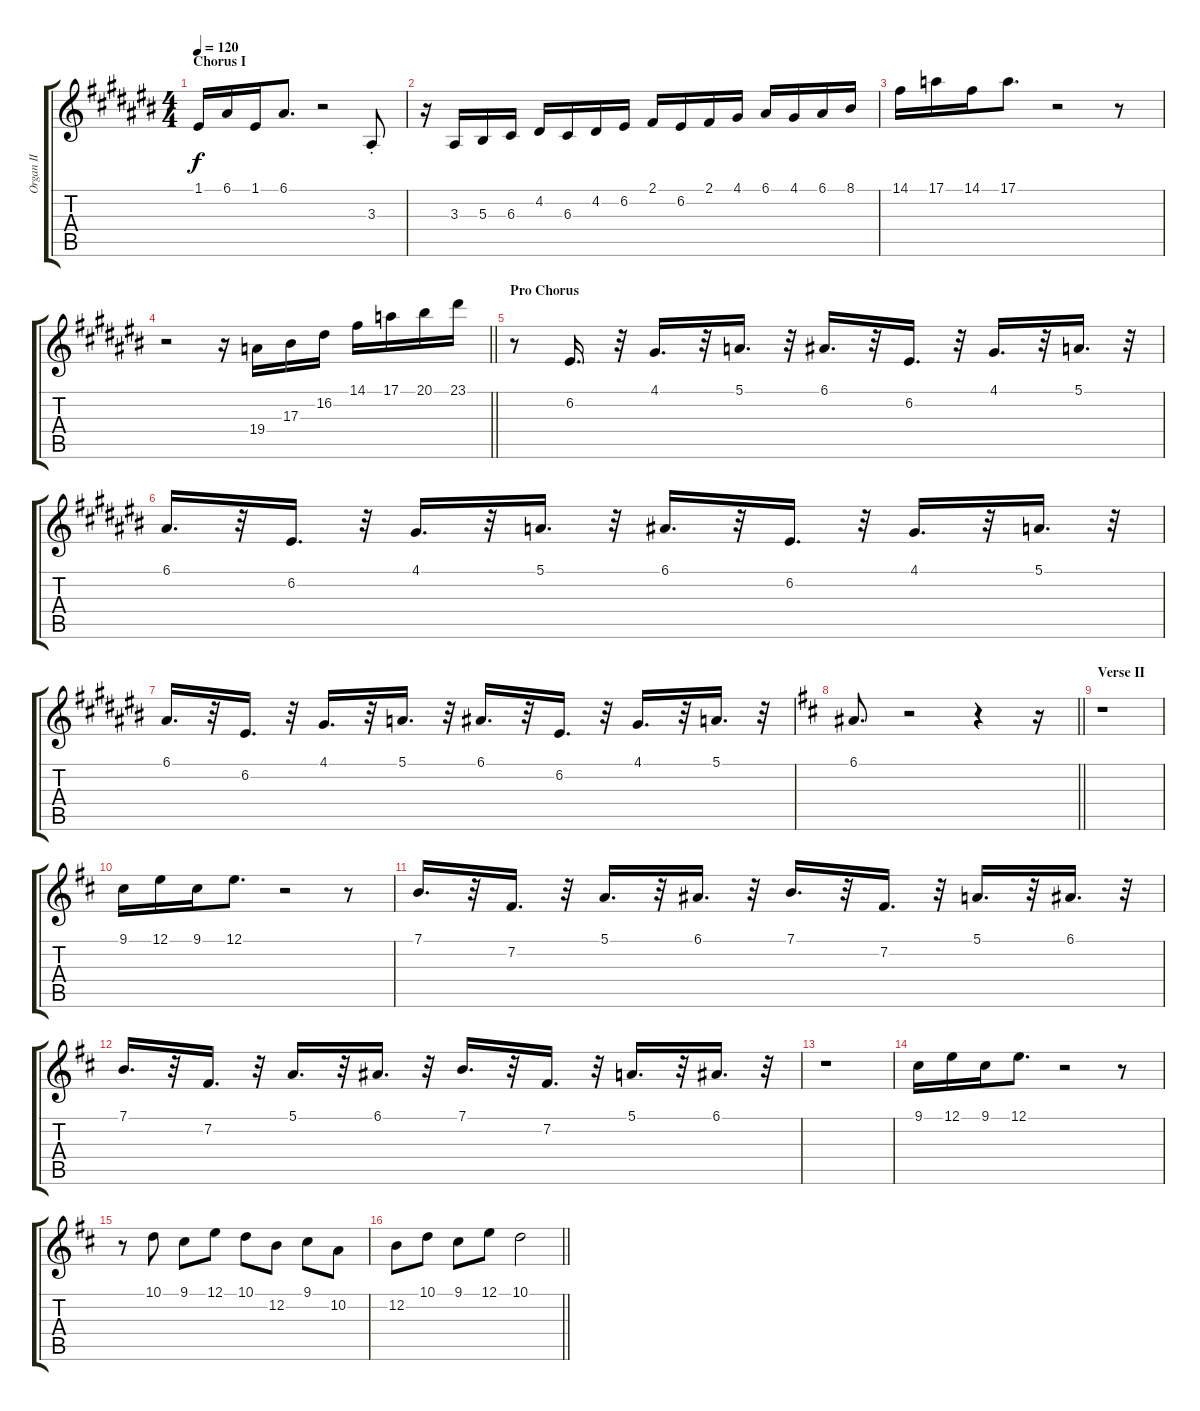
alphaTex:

\track ("Organ II" "Organ II") {instrument churchorgan}
\staff {score tabs}
\tuning (E4 B3 G3 D3 A2 E2) {hide}
\ts (4 4)
\section ("" "Chorus I")
\tempo 120
\clef g2
\ks a#minor
1.1.16{dy f volume 13} 6.1.16 1.1.16 6.1.8{d volume 0} r.2 3.3{st}.8{volume 7} |
r.16{volume 13} 3.3.16 5.3.16 6.3.16 4.2.16 6.3.16 4.2.16 6.2.16 2.1.16 6.2.16 2.1.16 4.1.16 6.1.16 4.1.16 6.1.16 8.1.16 |
14.1.16 17.1.16 14.1.16 17.1.8{d volume 0} r.2 r.8 |
\barLineRight lightlight
r.2 r.16{volume 13} 19.4.16 17.3.16 16.2.16 14.1.16 17.1.16 20.1.16 23.1.16 |
\section ("" "Pro Chorus")
r.8 6.2.16{d} r.32 4.1.16{d} r.32 5.1.16{d} r.32 6.1.16{d} r.32 6.2.16{d} r.32 4.1.16{d} r.32 5.1.16{d} r.32 |
6.1.16{d} r.32 6.2.16{d} r.32 4.1.16{d} r.32 5.1.16{d} r.32 6.1.16{d} r.32 6.2.16{d} r.32 4.1.16{d} r.32 5.1.16{d} r.32 |
6.1.16{d} r.32 6.2.16{d} r.32 4.1.16{d} r.32 5.1.16{d} r.32 6.1.16{d} r.32 6.2.16{d} r.32 4.1.16{d} r.32 5.1.16{d} r.32 |
\barLineRight lightlight
\ks bminor
6.1.8{d volume 0} r.2 r.4 r.16 |
\section ("" "Verse II")
r.1 |
9.1.16{volume 13} 12.1.16 9.1.16 12.1.8{d volume 0} r.2 r.8 |
7.1.16{d volume 13} r.32 7.2.16{d} r.32 5.1.16{d} r.32 6.1.16{d} r.32 7.1.16{d} r.32 7.2.16{d} r.32 5.1.16{d} r.32 6.1.16{d} r.32 |
7.1.16{d} r.32 7.2.16{d} r.32 5.1.16{d} r.32 6.1.16{d} r.32 7.1.16{d} r.32 7.2.16{d} r.32 5.1.16{d} r.32 6.1.16{d} r.32 |
r.1 |
9.1.16 12.1.16 9.1.16 12.1.8{d volume 0} r.2 r.8 |
r.8 10.1.8{volume 13} 9.1.8 12.1.8 10.1.8 12.2.8 9.1.8 10.2.8 |
\barLineRight lightlight
12.2.8 10.1.8 9.1.8 12.1.8 10.1.2
